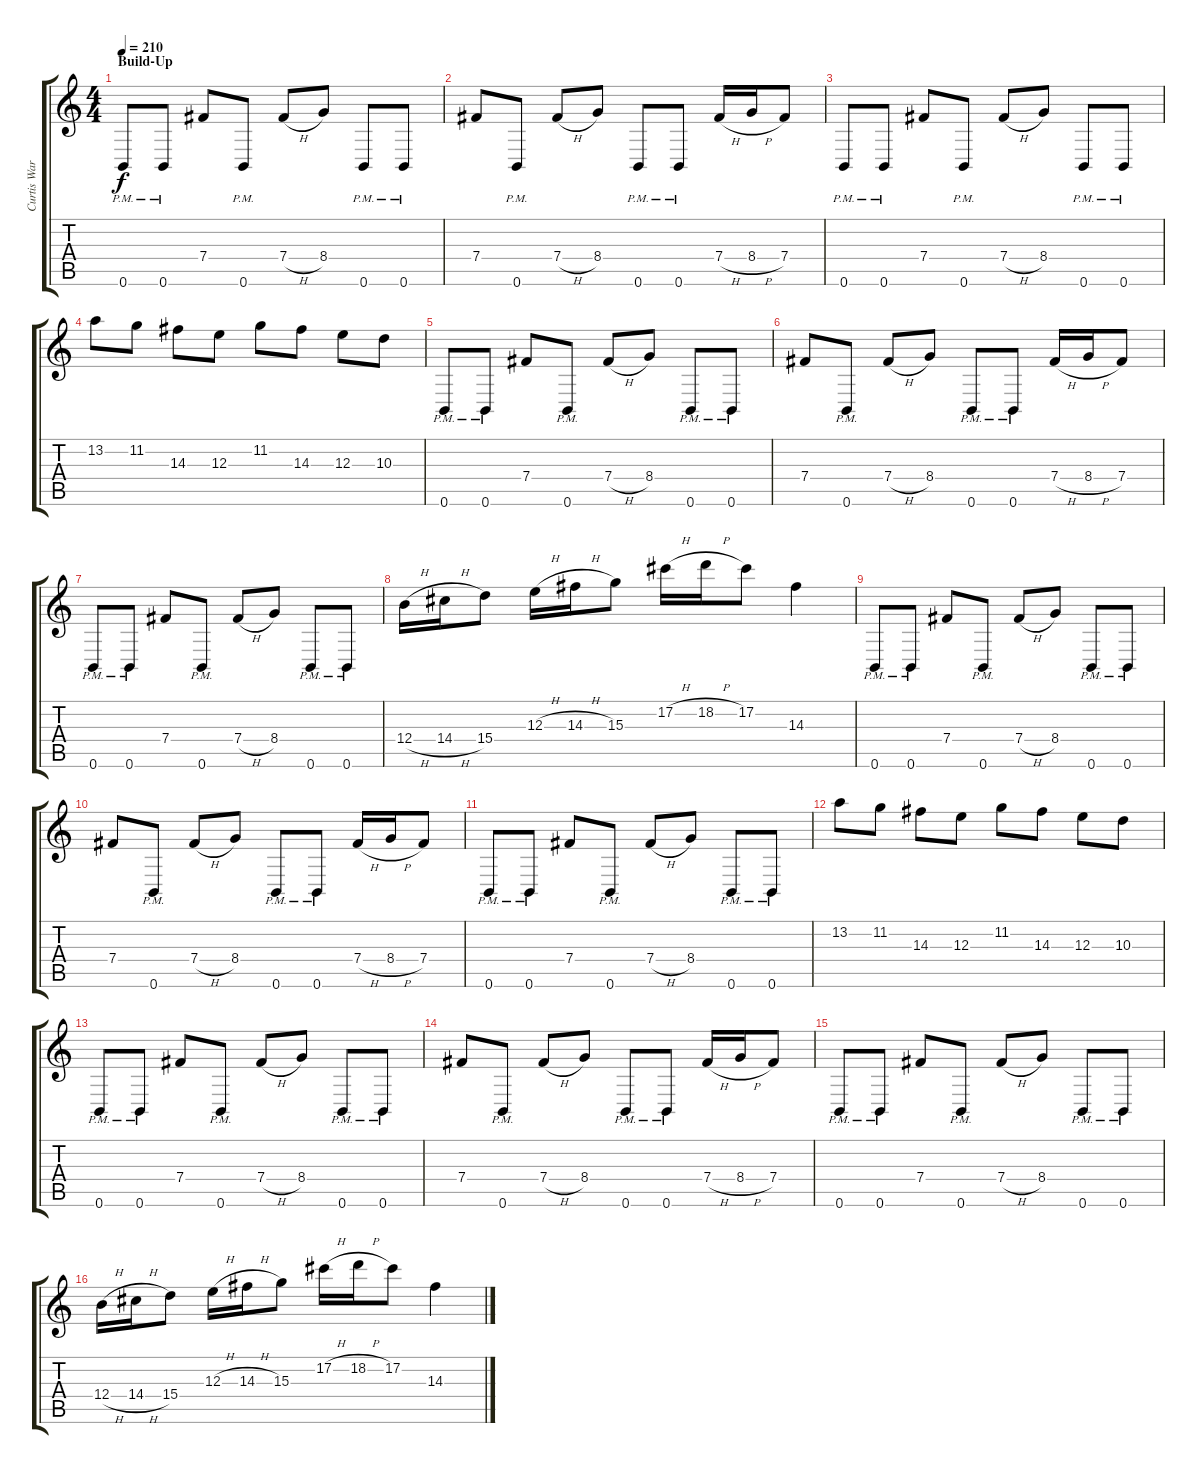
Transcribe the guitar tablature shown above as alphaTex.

\track ("Curtis Ward" "Curtis War") {instrument distortionguitar}
\staff {score tabs}
\tuning (Db4 Ab3 E3 B2 Gb2 B1) {hide}
\ts (4 4)
\section ("" "Build-Up")
\tempo 210
\clef g2
\ks c
0.6{pm}.8{dy f} 0.6{pm}.8 7.4.8 0.6{pm}.8 7.4{h}.8 8.4.8 0.6{pm}.8 0.6{pm}.8 |
7.4.8 0.6{pm}.8 7.4{h}.8 8.4.8 0.6{pm}.8 0.6{pm}.8 7.4{h}.16 8.4{h}.16 7.4.8 |
0.6{pm}.8 0.6{pm}.8 7.4.8 0.6{pm}.8 7.4{h}.8 8.4.8 0.6{pm}.8 0.6{pm}.8 |
13.2.8 11.2.8 14.3.8 12.3.8 11.2.8 14.3.8 12.3.8 10.3.8 |
0.6{pm}.8 0.6{pm}.8 7.4.8 0.6{pm}.8 7.4{h}.8 8.4.8 0.6{pm}.8 0.6{pm}.8 |
7.4.8 0.6{pm}.8 7.4{h}.8 8.4.8 0.6{pm}.8 0.6{pm}.8 7.4{h}.16 8.4{h}.16 7.4.8 |
0.6{pm}.8 0.6{pm}.8 7.4.8 0.6{pm}.8 7.4{h}.8 8.4.8 0.6{pm}.8 0.6{pm}.8 |
12.4{h}.16 14.4{h}.16 15.4.8 12.3{h}.16 14.3{h}.16 15.3.8 17.2{h}.16 18.2{h}.16 17.2.8 14.3.4 |
0.6{pm}.8 0.6{pm}.8 7.4.8 0.6{pm}.8 7.4{h}.8 8.4.8 0.6{pm}.8 0.6{pm}.8 |
7.4.8 0.6{pm}.8 7.4{h}.8 8.4.8 0.6{pm}.8 0.6{pm}.8 7.4{h}.16 8.4{h}.16 7.4.8 |
0.6{pm}.8 0.6{pm}.8 7.4.8 0.6{pm}.8 7.4{h}.8 8.4.8 0.6{pm}.8 0.6{pm}.8 |
13.2.8 11.2.8 14.3.8 12.3.8 11.2.8 14.3.8 12.3.8 10.3.8 |
0.6{pm}.8 0.6{pm}.8 7.4.8 0.6{pm}.8 7.4{h}.8 8.4.8 0.6{pm}.8 0.6{pm}.8 |
7.4.8 0.6{pm}.8 7.4{h}.8 8.4.8 0.6{pm}.8 0.6{pm}.8 7.4{h}.16 8.4{h}.16 7.4.8 |
0.6{pm}.8 0.6{pm}.8 7.4.8 0.6{pm}.8 7.4{h}.8 8.4.8 0.6{pm}.8 0.6{pm}.8 |
12.4{h}.16 14.4{h}.16 15.4.8 12.3{h}.16 14.3{h}.16 15.3.8 17.2{h}.16 18.2{h}.16 17.2.8 14.3.4
